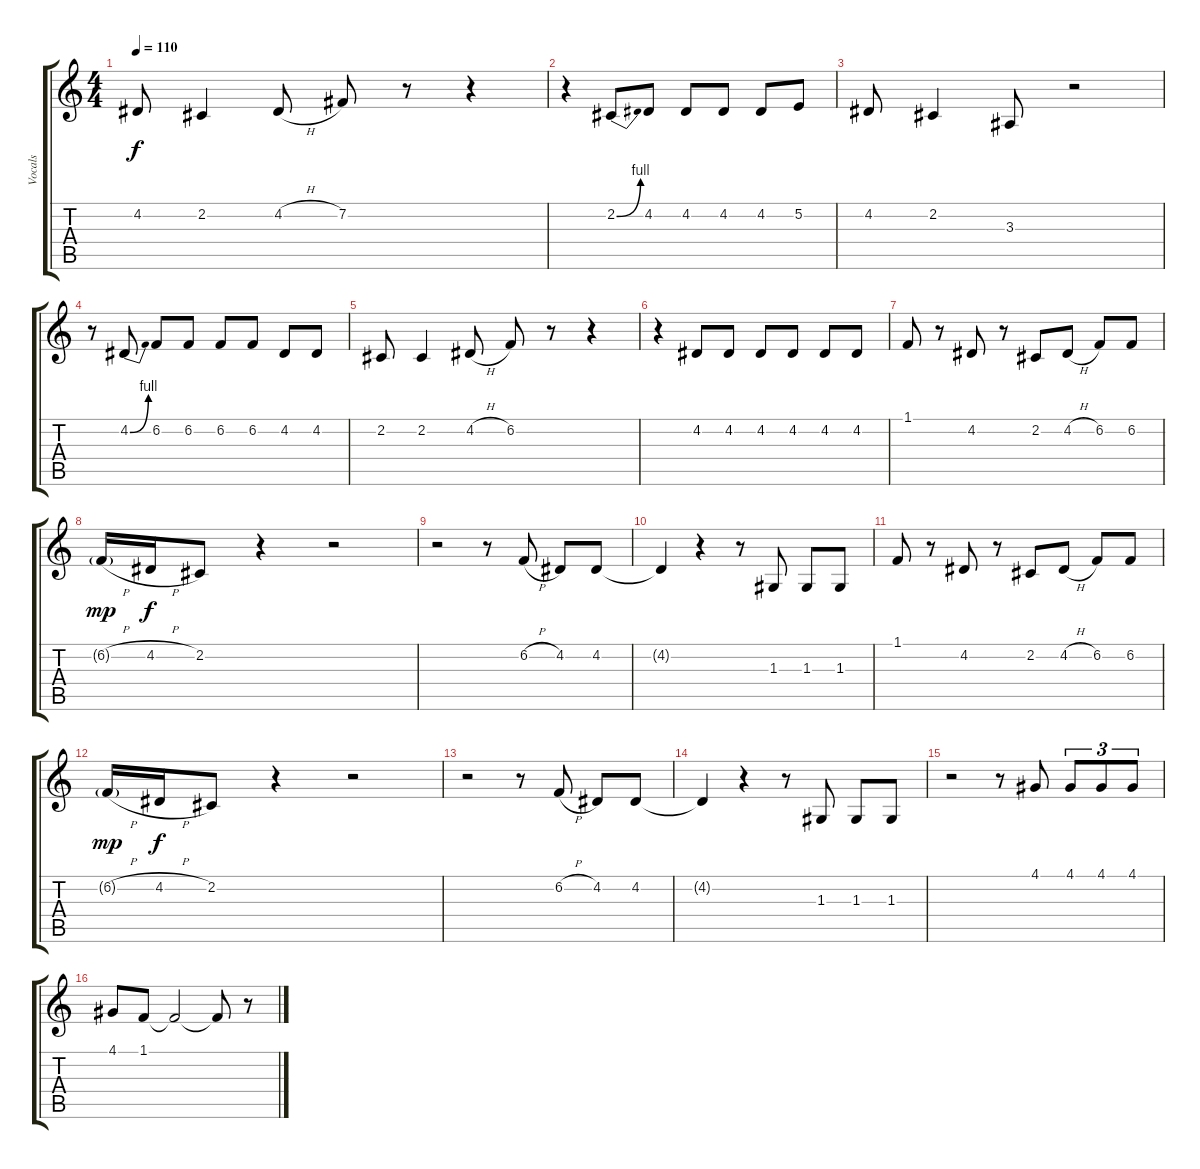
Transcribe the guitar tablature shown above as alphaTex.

\track ("Vocals" "Vocals") {instrument altosax}
\staff {score tabs}
\tuning (E4 B3 G3 D3 A2 E2) {hide}
\ts (4 4)
\tempo 110
\clef g2
\ks c
4.2.8{dy f} 2.2.4 4.2{h}.8 7.2.8 r.8 r.4 |
r.4 2.2{be (bend 0 0 60 4)}.8 4.2.8 4.2.8 4.2.8 4.2.8 5.2.8 |
4.2.8 2.2.4 3.3.8 r.2 |
r.8 4.2{be (bend 0 0 60 4)}.8 6.2.8 6.2.8 6.2.8 6.2.8 4.2.8 4.2.8 |
2.2.8 2.2.4 4.2{h}.8 6.2.8 r.8 r.4 |
r.4 4.2.8 4.2.8 4.2.8 4.2.8 4.2.8 4.2.8 |
1.1.8 r.8 4.2.8 r.8 2.2.8 4.2{h}.8 6.2.8 6.2.8 |
6.2{h g}.16{dy mp} 4.2{h}.16{dy f} 2.2.8 r.4 r.2 |
r.2 r.8 6.2{h}.8 4.2.8 4.2.8 |
4.2{t}.4 r.4 r.8 1.3.8 1.3.8 1.3.8 |
1.1.8 r.8 4.2.8 r.8 2.2.8 4.2{h}.8 6.2.8 6.2.8 |
6.2{h g}.16{dy mp} 4.2{h}.16{dy f} 2.2.8 r.4 r.2 |
r.2 r.8 6.2{h}.8 4.2.8 4.2.8 |
4.2{t}.4 r.4 r.8 1.3.8 1.3.8 1.3.8 |
r.2 r.8 4.1.8 4.1.8{tu (3 2)} 4.1.8{tu (3 2)} 4.1.8{tu (3 2)} |
4.1.8 1.1.8 1.1{t}.2 1.1{t}.8 r.8
